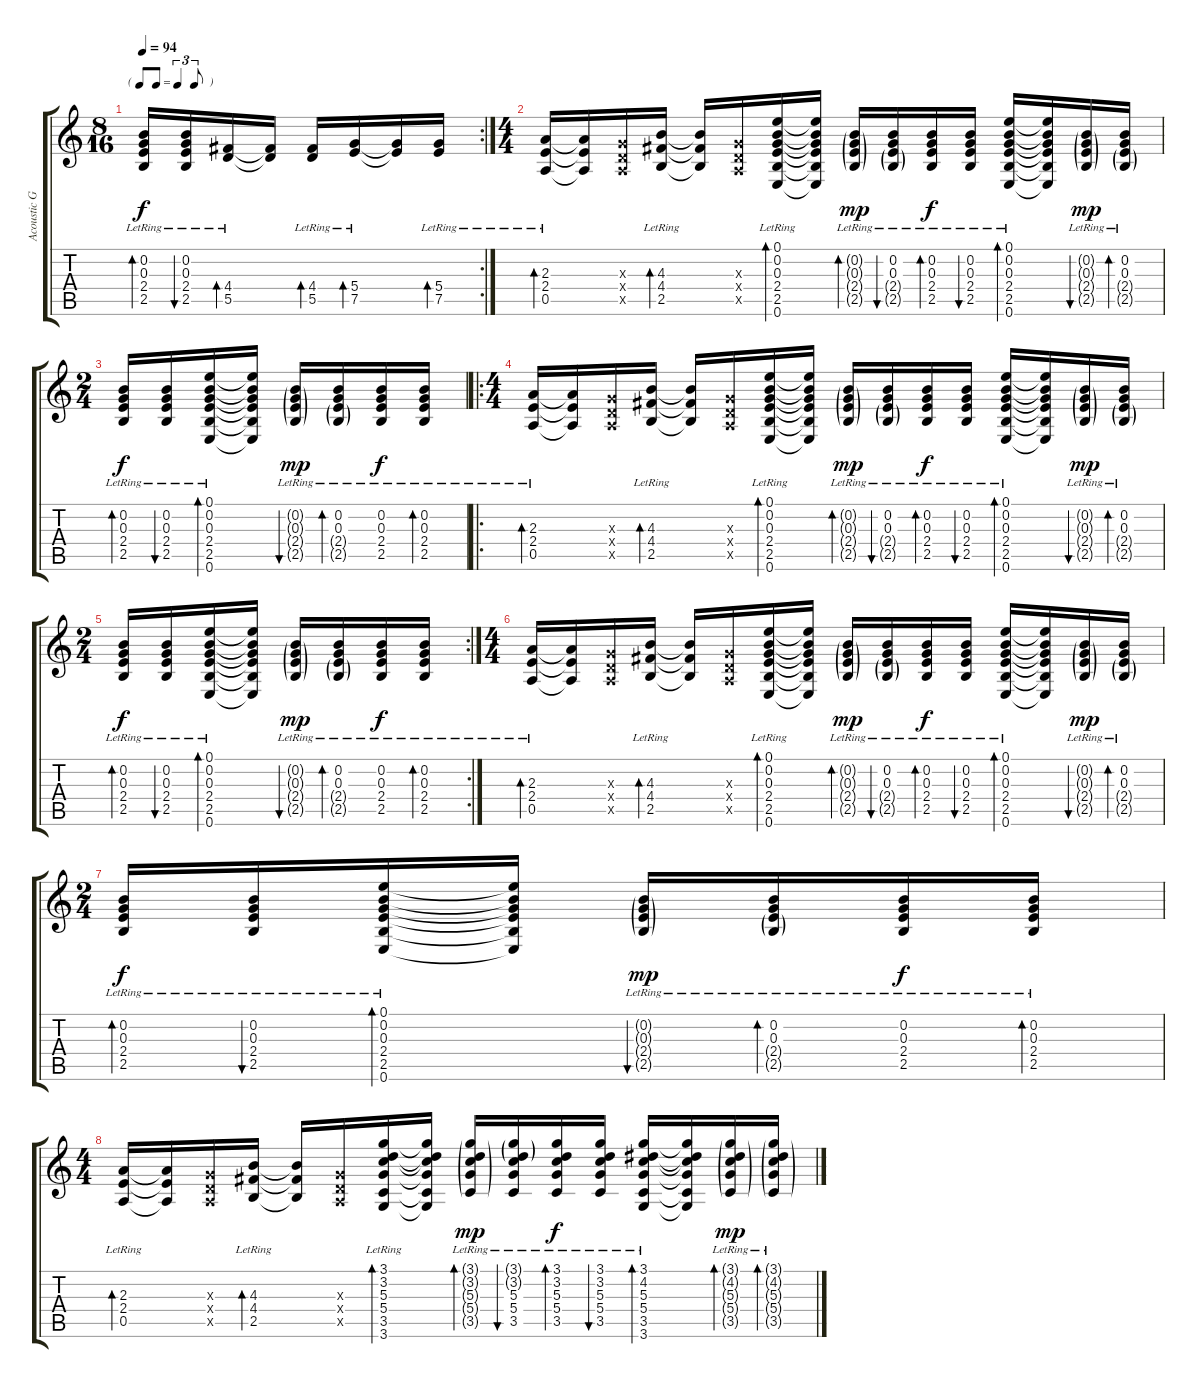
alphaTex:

\track ("Acoustic Guitar" "Acoustic G") {instrument acousticguitarsteel}
\staff {score tabs}
\tuning (E4 B3 G3 D3 A2 E2) {hide}
\rc 2
\ts (8 16)
\tf triplet8th
\tempo 94
\clef g2
\ks c
(0.2{lr} 0.3{lr} 2.4{lr} 2.5{lr}).16{bd 60 dy f} (0.2{lr} 0.3{lr} 2.4{lr} 2.5{lr}).16{bu 60} (4.4{lr} 5.5{lr}).16{bd 60} (4.4{t} 5.5{t}).16 (4.4{lr} 5.5{lr}).16{bd 60} (5.4{lr} 7.5{lr}).16{bd 60} (5.4{t} 7.5{t}).16 (5.4{lr} 7.5{lr}).16{bd 60} |
\ts (4 4)
(2.3{lr} 2.4{lr} 0.5{lr}).16{bd 60} (2.3{t} 2.4{t} 0.5{t}).16 (0.3{x} 0.4{x} 0.5{x}).16 (4.3{lr} 4.4{lr} 2.5{lr}).16{bd 60} (4.3{t} 4.4{t} 2.5{t}).16 (0.3{x} 0.4{x} 0.5{x}).16 (0.1{lr} 0.2{lr} 0.3{lr} 2.4{lr} 2.5{lr} 0.6{lr}).16{bd 60} (0.1{t} 0.2{t} 0.3{t} 2.4{t} 2.5{t} 0.6{t}).16 (0.2{g lr} 0.3{g lr} 2.4{g lr} 2.5{g lr}).16{bd 60 dy mp} (0.2{lr} 0.3{lr} 2.4{g lr} 2.5{g lr}).16{bu 60} (0.2{lr} 0.3{lr} 2.4{lr} 2.5{lr}).16{bd 60 dy f} (0.2{lr} 0.3{lr} 2.4{lr} 2.5{lr}).16{bu 60} (0.1{lr} 0.2{lr} 0.3{lr} 2.4 2.5{lr} 0.6{lr}).16{bd 60} (0.1{t} 0.2{t} 0.3{t} 2.4{t} 2.5{t} 0.6{t}).16 (0.2{g lr} 0.3{g lr} 2.4{g lr} 2.5{g lr}).16{bu 60 dy mp} (0.2{lr} 0.3{lr} 2.4{g lr} 2.5{g lr}).16{bd 60} |
\ts (2 4)
(0.2{lr} 0.3{lr} 2.4{lr} 2.5{lr}).16{bd 60 dy f} (0.2{lr} 0.3{lr} 2.4{lr} 2.5{lr}).16{bu 60} (0.1{lr} 0.2 0.3{lr} 2.4{lr} 2.5{lr} 0.6{lr}).16{bd 60} (0.1{t} 0.2{t} 0.3{t} 2.4{t} 2.5{t} 0.6{t}).16 (0.2{g lr} 0.3{g lr} 2.4{g lr} 2.5{g lr}).16{bu 60 dy mp} (0.2{lr} 0.3{lr} 2.4{g lr} 2.5{g lr}).16{bd 60} (0.2{lr} 0.3{lr} 2.4{lr} 2.5{lr}).16{dy f} (0.2{lr} 0.3{lr} 2.4{lr} 2.5{lr}).16{bd 60} |
\ro
\ts (4 4)
(2.3{lr} 2.4{lr} 0.5{lr}).16{bd 60} (2.3{t} 2.4{t} 0.5{t}).16 (0.3{x} 0.4{x} 0.5{x}).16 (4.3{lr} 4.4{lr} 2.5{lr}).16{bd 60} (4.3{t} 4.4{t} 2.5{t}).16 (0.3{x} 0.4{x} 0.5{x}).16 (0.1{lr} 0.2{lr} 0.3{lr} 2.4{lr} 2.5{lr} 0.6{lr}).16{bd 60} (0.1{t} 0.2{t} 0.3{t} 2.4{t} 2.5{t} 0.6{t}).16 (0.2{g lr} 0.3{g lr} 2.4{g lr} 2.5{g lr}).16{bd 60 dy mp} (0.2{lr} 0.3{lr} 2.4{g lr} 2.5{g lr}).16{bu 60} (0.2{lr} 0.3{lr} 2.4{lr} 2.5{lr}).16{bd 60 dy f} (0.2{lr} 0.3{lr} 2.4{lr} 2.5{lr}).16{bu 60} (0.1{lr} 0.2{lr} 0.3{lr} 2.4 2.5{lr} 0.6{lr}).16{bd 60} (0.1{t} 0.2{t} 0.3{t} 2.4{t} 2.5{t} 0.6{t}).16 (0.2{g lr} 0.3{g lr} 2.4{g lr} 2.5{g lr}).16{bu 60 dy mp} (0.2{lr} 0.3{lr} 2.4{g lr} 2.5{g lr}).16{bd 60} |
\rc 2
\ts (2 4)
(0.2{lr} 0.3{lr} 2.4{lr} 2.5{lr}).16{bd 60 dy f} (0.2{lr} 0.3{lr} 2.4{lr} 2.5{lr}).16{bu 60} (0.1{lr} 0.2 0.3{lr} 2.4{lr} 2.5{lr} 0.6{lr}).16{bd 60} (0.1{t} 0.2{t} 0.3{t} 2.4{t} 2.5{t} 0.6{t}).16 (0.2{g lr} 0.3{g lr} 2.4{g lr} 2.5{g lr}).16{bu 60 dy mp} (0.2{lr} 0.3{lr} 2.4{g lr} 2.5{g lr}).16{bd 60} (0.2{lr} 0.3{lr} 2.4{lr} 2.5{lr}).16{dy f} (0.2{lr} 0.3{lr} 2.4{lr} 2.5{lr}).16{bd 60} |
\ts (4 4)
(2.3{lr} 2.4{lr} 0.5{lr}).16{bd 60} (2.3{t} 2.4{t} 0.5{t}).16 (0.3{x} 0.4{x} 0.5{x}).16 (4.3{lr} 4.4{lr} 2.5{lr}).16{bd 60} (4.3{t} 4.4{t} 2.5{t}).16 (0.3{x} 0.4{x} 0.5{x}).16 (0.1{lr} 0.2{lr} 0.3{lr} 2.4{lr} 2.5{lr} 0.6{lr}).16{bd 60} (0.1{t} 0.2{t} 0.3{t} 2.4{t} 2.5{t} 0.6{t}).16 (0.2{g lr} 0.3{g lr} 2.4{g lr} 2.5{g lr}).16{bd 60 dy mp} (0.2{lr} 0.3{lr} 2.4{g lr} 2.5{g lr}).16{bu 60} (0.2{lr} 0.3{lr} 2.4{lr} 2.5{lr}).16{bd 60 dy f} (0.2{lr} 0.3{lr} 2.4{lr} 2.5{lr}).16{bu 60} (0.1{lr} 0.2{lr} 0.3{lr} 2.4 2.5{lr} 0.6{lr}).16{bd 60} (0.1{t} 0.2{t} 0.3{t} 2.4{t} 2.5{t} 0.6{t}).16 (0.2{g lr} 0.3{g lr} 2.4{g lr} 2.5{g lr}).16{bu 60 dy mp} (0.2{lr} 0.3{lr} 2.4{g lr} 2.5{g lr}).16{bd 60} |
\ts (2 4)
(0.2{lr} 0.3{lr} 2.4{lr} 2.5{lr}).16{bd 60 dy f} (0.2{lr} 0.3{lr} 2.4{lr} 2.5{lr}).16{bu 60} (0.1{lr} 0.2 0.3{lr} 2.4{lr} 2.5{lr} 0.6{lr}).16{bd 60} (0.1{t} 0.2{t} 0.3{t} 2.4{t} 2.5{t} 0.6{t}).16 (0.2{g lr} 0.3{g lr} 2.4{g lr} 2.5{g lr}).16{bu 60 dy mp} (0.2{lr} 0.3{lr} 2.4{g lr} 2.5{g lr}).16{bd 60} (0.2{lr} 0.3{lr} 2.4{lr} 2.5{lr}).16{dy f} (0.2{lr} 0.3{lr} 2.4{lr} 2.5{lr}).16{bd 60} |
\ts (4 4)
(2.3{lr} 2.4{lr} 0.5{lr}).16{bd 60} (2.3{t} 2.4{t} 0.5{t}).16 (0.3{x} 0.4{x} 0.5{x}).16 (4.3{lr} 4.4{lr} 2.5{lr}).16{bd 60} (4.3{t} 4.4{t} 2.5{t}).16 (0.3{x} 0.4{x} 0.5{x}).16 (3.1{lr} 3.2{lr} 5.3{lr} 5.4{lr} 3.5{lr} 3.6{lr}).16{bd 60} (3.1{t} 3.2{t} 5.3{t} 5.4{t} 3.5{t} 3.6{t}).16 (3.1{g lr} 3.2{g lr} 5.3{g lr} 5.4{g lr} 3.5{g lr}).16{bd 60 dy mp} (3.1{g lr} 3.2{g lr} 5.3{lr} 5.4{lr} 3.5{lr}).16{bu 60} (3.1{lr} 3.2{lr} 5.3{lr} 5.4{lr} 3.5{lr}).16{bd 60 dy f} (3.1{lr} 3.2 5.3 5.4 3.5).16{bu 60} (3.1{lr} 4.2{lr} 5.3{lr} 5.4 3.5{lr} 3.6{lr}).16{bd 60} (3.1{t} 4.2{t} 5.3{t} 5.4{t} 3.5{t} 3.6{t}).16 (3.1{g} 4.2{g lr} 5.3{g lr} 5.4{g lr} 3.5{g lr}).16{bd 240 dy mp} (3.1{g} 4.2{g lr} 5.3{g lr} 5.4{g lr} 3.5{g lr}).16{bd 60}
